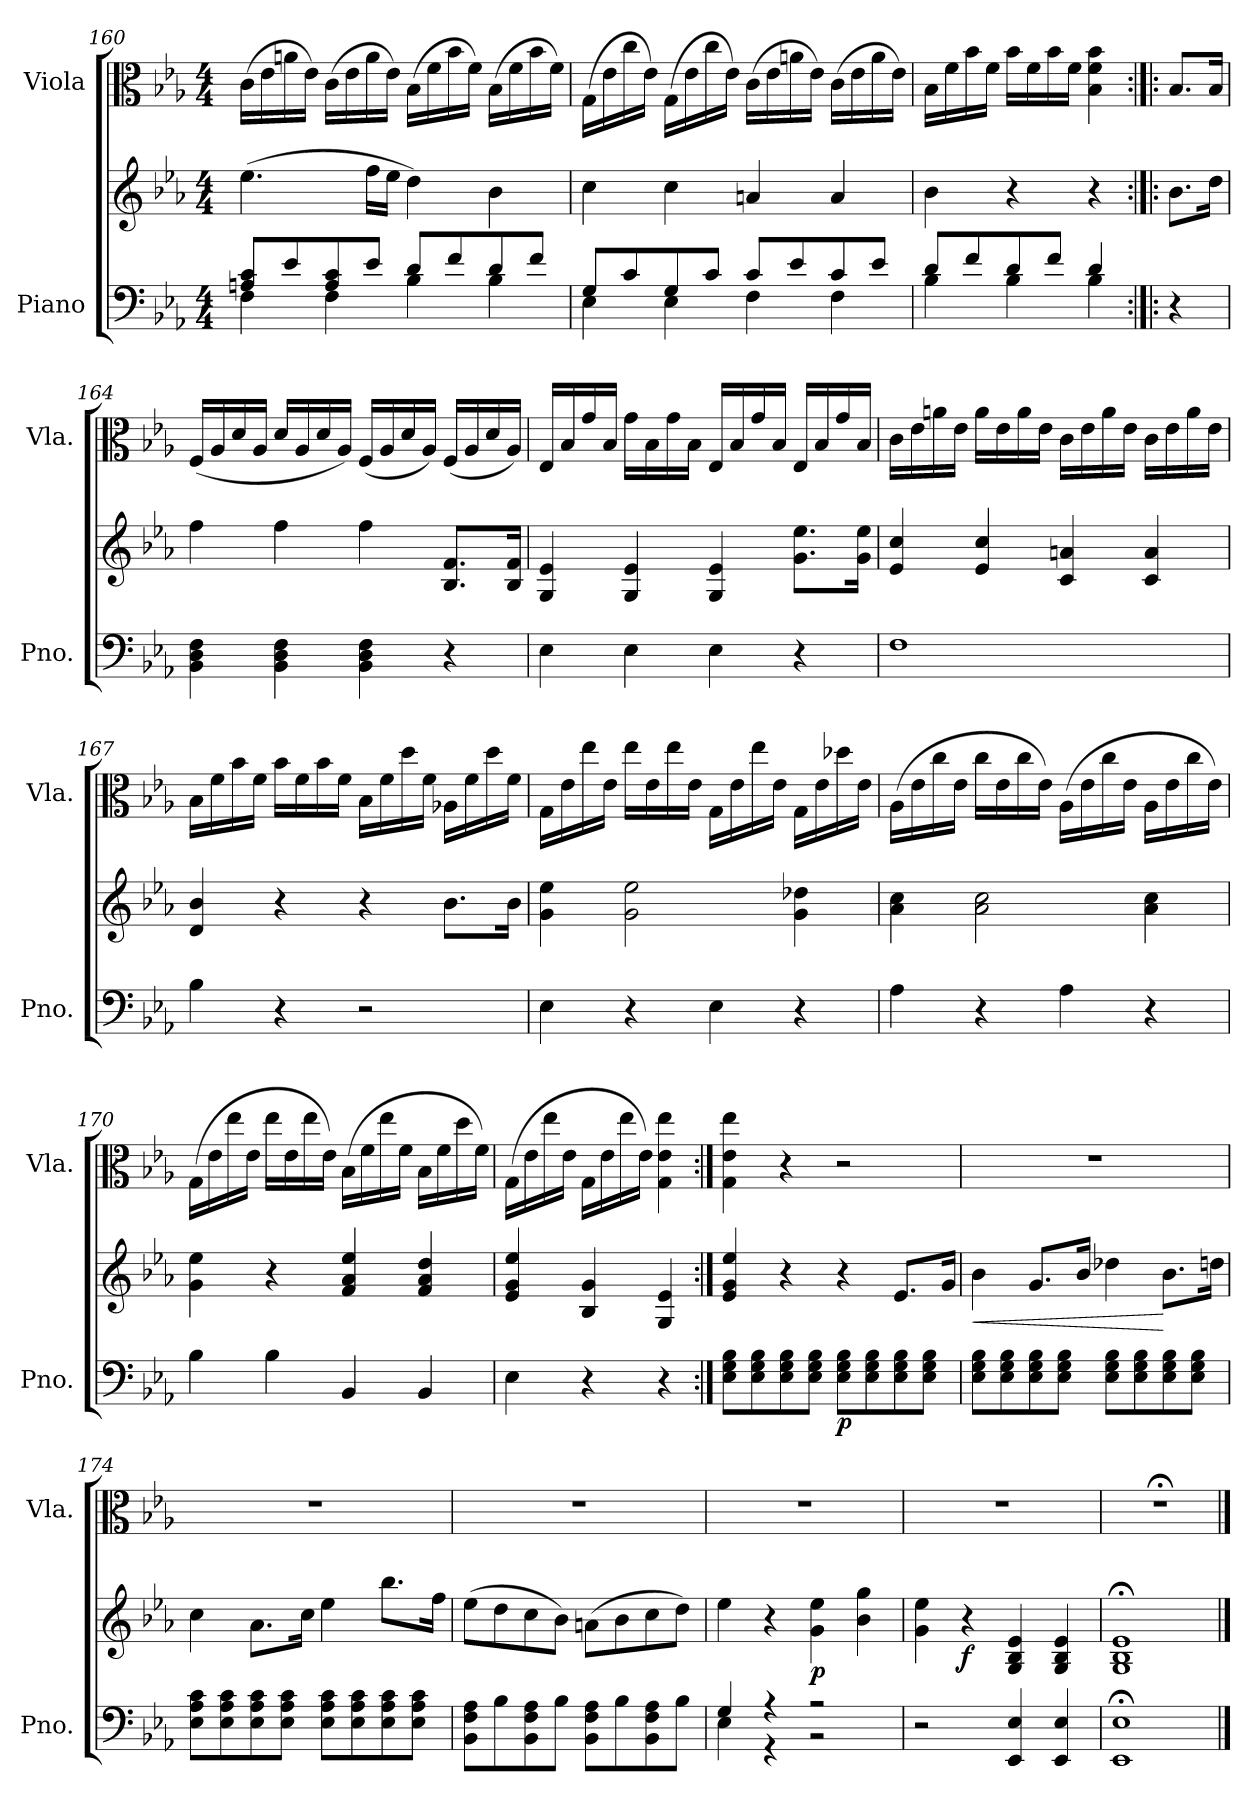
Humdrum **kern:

**kern	**kern	**dynam	**kern
*part2	*part2	*part2	*part1
*staff3	*staff2	*staff2/3	*staff1
*I"Piano	*	*	*I"Viola
*I'Pno.	*	*	*I'Vla.
!!LO:LB:g=z
*clefF4	*clefG2	*	*clefC3
*k[b-e-a-]	*k[b-e-a-]	*	*k[b-e-a-]
*M4/4	*M4/4	*	*M4/4
=160	=160	=160	=160
*^	*	*	*
8An/ 8c/L	4F\	(>4.ee-\	.	(>16c\LL
.	.	.	.	16e-\
8e-/	.	.	.	16an\
.	.	.	.	16e-\JJ)
8A/ 8c/	4F\	.	.	(>16c\LL
.	.	.	.	16e-\
8e-/J	.	16ff\LL	.	16a\
.	.	16ee-\JJ	.	16e-\JJ)
8d/L	4B-\	4dd\)	.	(>16B-\LL
.	.	.	.	16f\
8f/	.	.	.	16b-\
.	.	.	.	16f\JJ)
8d/	4B-\	4b-\	.	(>16B-\LL
.	.	.	.	16f\
8f/J	.	.	.	16b-\
.	.	.	.	16f\JJ)
=161	=161	=161	=161	=161
8G/L	4E-\	4cc\	.	(>16G\LL
.	.	.	.	16e-\
8c/	.	.	.	16cc\
.	.	.	.	16e-\JJ)
8G/	4E-\	4cc\	.	(>16G\LL
.	.	.	.	16e-\
8c/J	.	.	.	16cc\
.	.	.	.	16e-\JJ)
8c/L	4F\	4an/	.	(>16c\LL
.	.	.	.	16e-\
8e-/	.	.	.	16an\
.	.	.	.	16e-\JJ)
8c/	4F\	4a/	.	(>16c\LL
.	.	.	.	16e-\
8e-/J	.	.	.	16a\
.	.	.	.	16e-\JJ)
=162	=162	=162	=162	=162
8d/L	4B-\	4b-\	.	16B-\LL
.	.	.	.	16f\
8f/	.	.	.	16b-\
.	.	.	.	16f\JJ
8d/	4B-\	4r	.	16b-\LL
.	.	.	.	16f\
8f/J	.	.	.	16b-\
.	.	.	.	16f\JJ
4d/	4B-\	4r	.	4B-\ 4f\ 4b-\
*v	*v	*	*	*
!!LO:LB:g=z
=163:|!|:	=163:|!|:	=163:|!|:	=163:|!|:
4r	8.b-\L	.	8.B-/L
.	16dd\Jk	.	16B-/Jk
=164	=164	=164	=164
4BB-\ 4D\ 4F\	4ff\	.	(<16F/LL
.	.	.	16A-/
.	.	.	16d/
.	.	.	16A-/JJ
4BB-\ 4D\ 4F\	4ff\	.	16d/LL
.	.	.	16A-/
.	.	.	16d/
.	.	.	16A-/JJ)
4BB-\ 4D\ 4F\	4ff\	.	(<16F/LL
.	.	.	16A-/
.	.	.	16d/
.	.	.	16A-/JJ)
4r	8.B-/ 8.f/L	.	(<16F/LL
.	.	.	16A-/
.	.	.	16d/
.	16B-/ 16f/Jk	.	16A-/JJ)
=165	=165	=165	=165
4E-\	4G/ 4e-/	.	16E-/LL
.	.	.	16B-/
.	.	.	16g/
.	.	.	16B-/JJ
4E-\	4G/ 4e-/	.	16g\LL
.	.	.	16B-\
.	.	.	16g\
.	.	.	16B-\JJ
4E-\	4G/ 4e-/	.	16E-/LL
.	.	.	16B-/
.	.	.	16g/
.	.	.	16B-/JJ
4r	8.g\ 8.ee-\L	.	16E-/LL
.	.	.	16B-/
.	.	.	16g/
.	16g\ 16ee-\Jk	.	16B-/JJ
!!LO:LB:g=z
=166	=166	=166	=166
1F	4e-/ 4cc/	.	16c\LL
.	.	.	16e-\
.	.	.	16an\
.	.	.	16e-\JJ
.	4e-/ 4cc/	.	16a\LL
.	.	.	16e-\
.	.	.	16a\
.	.	.	16e-\JJ
.	4c/ 4an/	.	16c\LL
.	.	.	16e-\
.	.	.	16a\
.	.	.	16e-\JJ
.	4c/ 4a/	.	16c\LL
.	.	.	16e-\
.	.	.	16a\
.	.	.	16e-\JJ
=167	=167	=167	=167
4B-\	4d/ 4b-/	.	16B-\LL
.	.	.	16f\
.	.	.	16b-\
.	.	.	16f\JJ
4r	4r	.	16b-\LL
.	.	.	16f\
.	.	.	16b-\
.	.	.	16f\JJ
2r	4r	.	16B-\LL
.	.	.	16f\
.	.	.	16dd\
.	.	.	16f\JJ
.	8.b-\L	.	16A-X\LL
.	.	.	16f\
.	.	.	16dd\
.	16b-\Jk	.	16f\JJ
!!LO:PB:g=z
=168	=168	=168	=168
4E-\	4g\ 4ee-\	.	16G\LL
.	.	.	16e-\
.	.	.	16ee-\
.	.	.	16e-\JJ
4r	2g\ 2ee-\	.	16ee-\LL
.	.	.	16e-\
.	.	.	16ee-\
.	.	.	16e-\JJ
4E-\	.	.	16G\LL
.	.	.	16e-\
.	.	.	16ee-\
.	.	.	16e-\JJ
4r	4g\ 4dd-X\	.	16G\LL
.	.	.	16e-\
.	.	.	16dd-X\
.	.	.	16e-\JJ
=169	=169	=169	=169
4A-\	4a-\ 4cc\	.	(>16A-\LL
.	.	.	16e-\
.	.	.	16cc\
.	.	.	16e-\JJ
4r	2a-\ 2cc\	.	16cc\LL
.	.	.	16e-\
.	.	.	16cc\
.	.	.	16e-\JJ)
4A-\	.	.	(>16A-\LL
.	.	.	16e-\
.	.	.	16cc\
.	.	.	16e-\JJ
4r	4a-\ 4cc\	.	16A-\LL
.	.	.	16e-\
.	.	.	16cc\
.	.	.	16e-\JJ)
!!LO:LB:g=z
=170	=170	=170	=170
4B-\	4g\ 4ee-\	.	(>16G\LL
.	.	.	16e-\
.	.	.	16ee-\
.	.	.	16e-\JJ
4B-\	4r	.	16ee-\LL
.	.	.	16e-\
.	.	.	16ee-\
.	.	.	16e-\JJ)
4BB-/	4f/ 4a-/ 4ee-/	.	(>16B-\LL
.	.	.	16f\
.	.	.	16ee-\
.	.	.	16f\JJ
4BB-/	4f/ 4a-/ 4dd/	.	16B-\LL
.	.	.	16f\
.	.	.	16dd\
.	.	.	16f\JJ)
=171	=171	=171	=171
4E-\	4e-/ 4g/ 4ee-/	.	(>16G\LL
.	.	.	16e-\
.	.	.	16ee-\
.	.	.	16e-\JJ
4r	4B-/ 4g/	.	16G\LL
.	.	.	16e-\
.	.	.	16ee-\
.	.	.	16e-\JJ)
4r	4G/ 4e-/	.	4G\ 4e-\ 4ee-\
=172:|!	=172:|!	=172:|!	=172:|!
8E-\ 8G\ 8B-\L	4e-/ 4g/ 4ee-/	.	4G\ 4e-\ 4ee-\
8E-\ 8G\ 8B-\	.	.	.
8E-\ 8G\ 8B-\	4r	.	4r
8E-\ 8G\ 8B-\J	.	.	.
!	!	!LO:DY:b=2	!
8E-\ 8G\ 8B-\L	4r	p	2r
8E-\ 8G\ 8B-\	.	.	.
8E-\ 8G\ 8B-\	8.e-/L	.	.
8E-\ 8G\ 8B-\J	.	.	.
.	16g/Jk	.	.
!!LO:PB:g=z
=173	=173	=173	=173
!	!	!LO:HP:b	!
8E-\ 8G\ 8B-\L	4b-\	<	1r
8E-\ 8G\ 8B-\	.	.	.
8E-\ 8G\ 8B-\	8.g/L	.	.
8E-\ 8G\ 8B-\J	.	.	.
.	16b-/Jk	.	.
8E-\ 8G\ 8B-\L	4dd-X\	.	.
8E-\ 8G\ 8B-\	.	.	.
8E-\ 8G\ 8B-\	8.b-\L	[	.
8E-\ 8G\ 8B-\J	.	.	.
.	16ddn\Jk	.	.
=174	=174	=174	=174
8E-\ 8A-\ 8c\L	4cc\	.	1r
8E-\ 8A-\ 8c\	.	.	.
8E-\ 8A-\ 8c\	8.a-\L	.	.
8E-\ 8A-\ 8c\J	.	.	.
.	16cc\Jk	.	.
8E-\ 8A-\ 8c\L	4ee-\	.	.
8E-\ 8A-\ 8c\	.	.	.
8E-\ 8A-\ 8c\	8.bb-\L	.	.
8E-\ 8A-\ 8c\J	.	.	.
.	16ff\Jk	.	.
=175	=175	=175	=175
8BB-\ 8F\ 8A-\L	(>8ee-\L	.	1r
8B-\	8dd\	.	.
8BB-\ 8F\ 8A-\	8cc\	.	.
8B-\J	8b-\J)	.	.
8BB-\ 8F\ 8A-\L	(>8an\L	.	.
8B-\	8b-\	.	.
8BB-\ 8F\ 8A-\	8cc\	.	.
8B-\J	8dd\J)	.	.
=176	=176	=176	=176
*^	*	*	*
4G/	4E-\	4ee-\	.	1r
4r	4r	4r	.	.
!	!	!	!LO:DY:b	!
2r	2r	4g\ 4ee-\	p	.
.	.	4b-\ 4gg\	.	.
*v	*v	*	*	*
=177	=177	=177	=177
2r	4g\ 4ee-\	.	1r
!	!	!LO:DY:b	!
.	4r	f	.
4EE-/ 4E-/	4G/ 4B-/ 4e-/	.	.
4EE-/ 4E-/	4G/ 4B-/ 4e-/	.	.
!!LO:PB:g=z
=178	=178	=178	=178
1EE-; 1E-;	1G;< 1B-;< 1e-;<	.	1r;<
==	==	==	==
*-	*-	*-	*-
